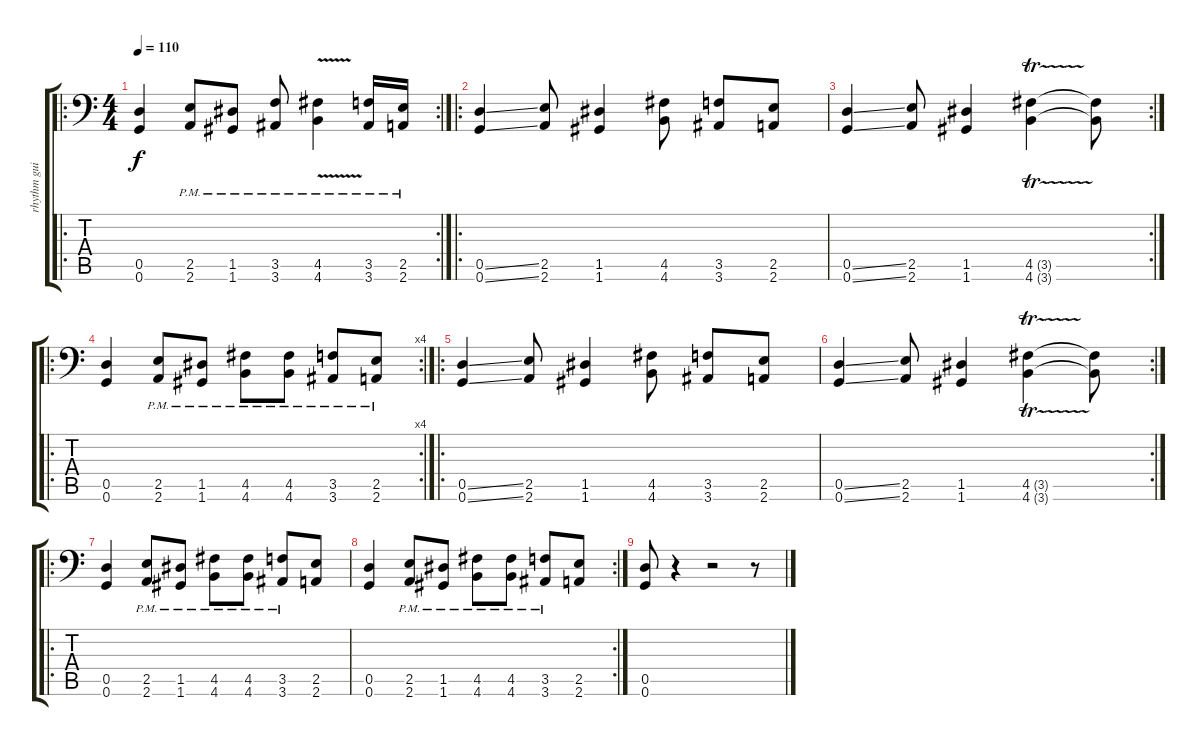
\track ("rhythm guitar" "rhythm gui") {instrument distortionguitar}
\staff {score tabs}
\tuning (A3 E3 C3 G2 D2 G1) {hide}
\ro
\rc 2
\ts (4 4)
\tempo 110
\clef f4
\ks c
(0.5 0.6).4{dy f} (2.5{pm} 2.6{pm}).8 (1.5{pm} 1.6{pm}).8 (3.5{pm} 3.6{pm}).8 (4.5{v pm} 4.6{v pm}).4 (3.5{pm} 3.6{pm}).16 (2.5{pm} 2.6{pm}).16 |
\ro
(0.5{ss} 0.6{ss}).4 (2.5 2.6).8 (1.5 1.6).4 (4.5 4.6).8 (3.5 3.6).8 (2.5 2.6).8 |
\rc 2
(0.5{ss} 0.6{ss}).4 (2.5 2.6).8 (1.5 1.6).4 (4.5{tr (3 16)} 4.6{tr (3 16)}).4 (4.5{t} 4.6{t}).8 |
\ro
\rc 4
(0.5 0.6).4 (2.5{pm} 2.6{pm}).8 (1.5{pm} 1.6{pm}).8 (4.5{pm} 4.6{pm}).8 (4.5{pm} 4.6{pm}).8 (3.5{pm} 3.6{pm}).8 (2.5{pm} 2.6{pm}).8 |
\ro
(0.5{ss} 0.6{ss}).4 (2.5 2.6).8 (1.5 1.6).4 (4.5 4.6).8 (3.5 3.6).8 (2.5 2.6).8 |
\rc 2
(0.5{ss} 0.6{ss}).4 (2.5 2.6).8 (1.5 1.6).4 (4.5{tr (3 16)} 4.6{tr (3 16)}).4 (4.5{t} 4.6{t}).8 |
\ro
(0.5 0.6).4 (2.5{pm} 2.6{pm}).8 (1.5{pm} 1.6{pm}).8 (4.5{pm} 4.6{pm}).8 (4.5{pm} 4.6{pm}).8 (3.5{pm} 3.6{pm}).8 (2.5 2.6).8 |
\rc 2
(0.5 0.6).4 (2.5{pm} 2.6{pm}).8 (1.5{pm} 1.6{pm}).8 (4.5{pm} 4.6{pm}).8 (4.5{pm} 4.6{pm}).8 (3.5{pm} 3.6{pm}).8 (2.5 2.6).8 |
(0.5 0.6).8 r.4 r.2 r.8
